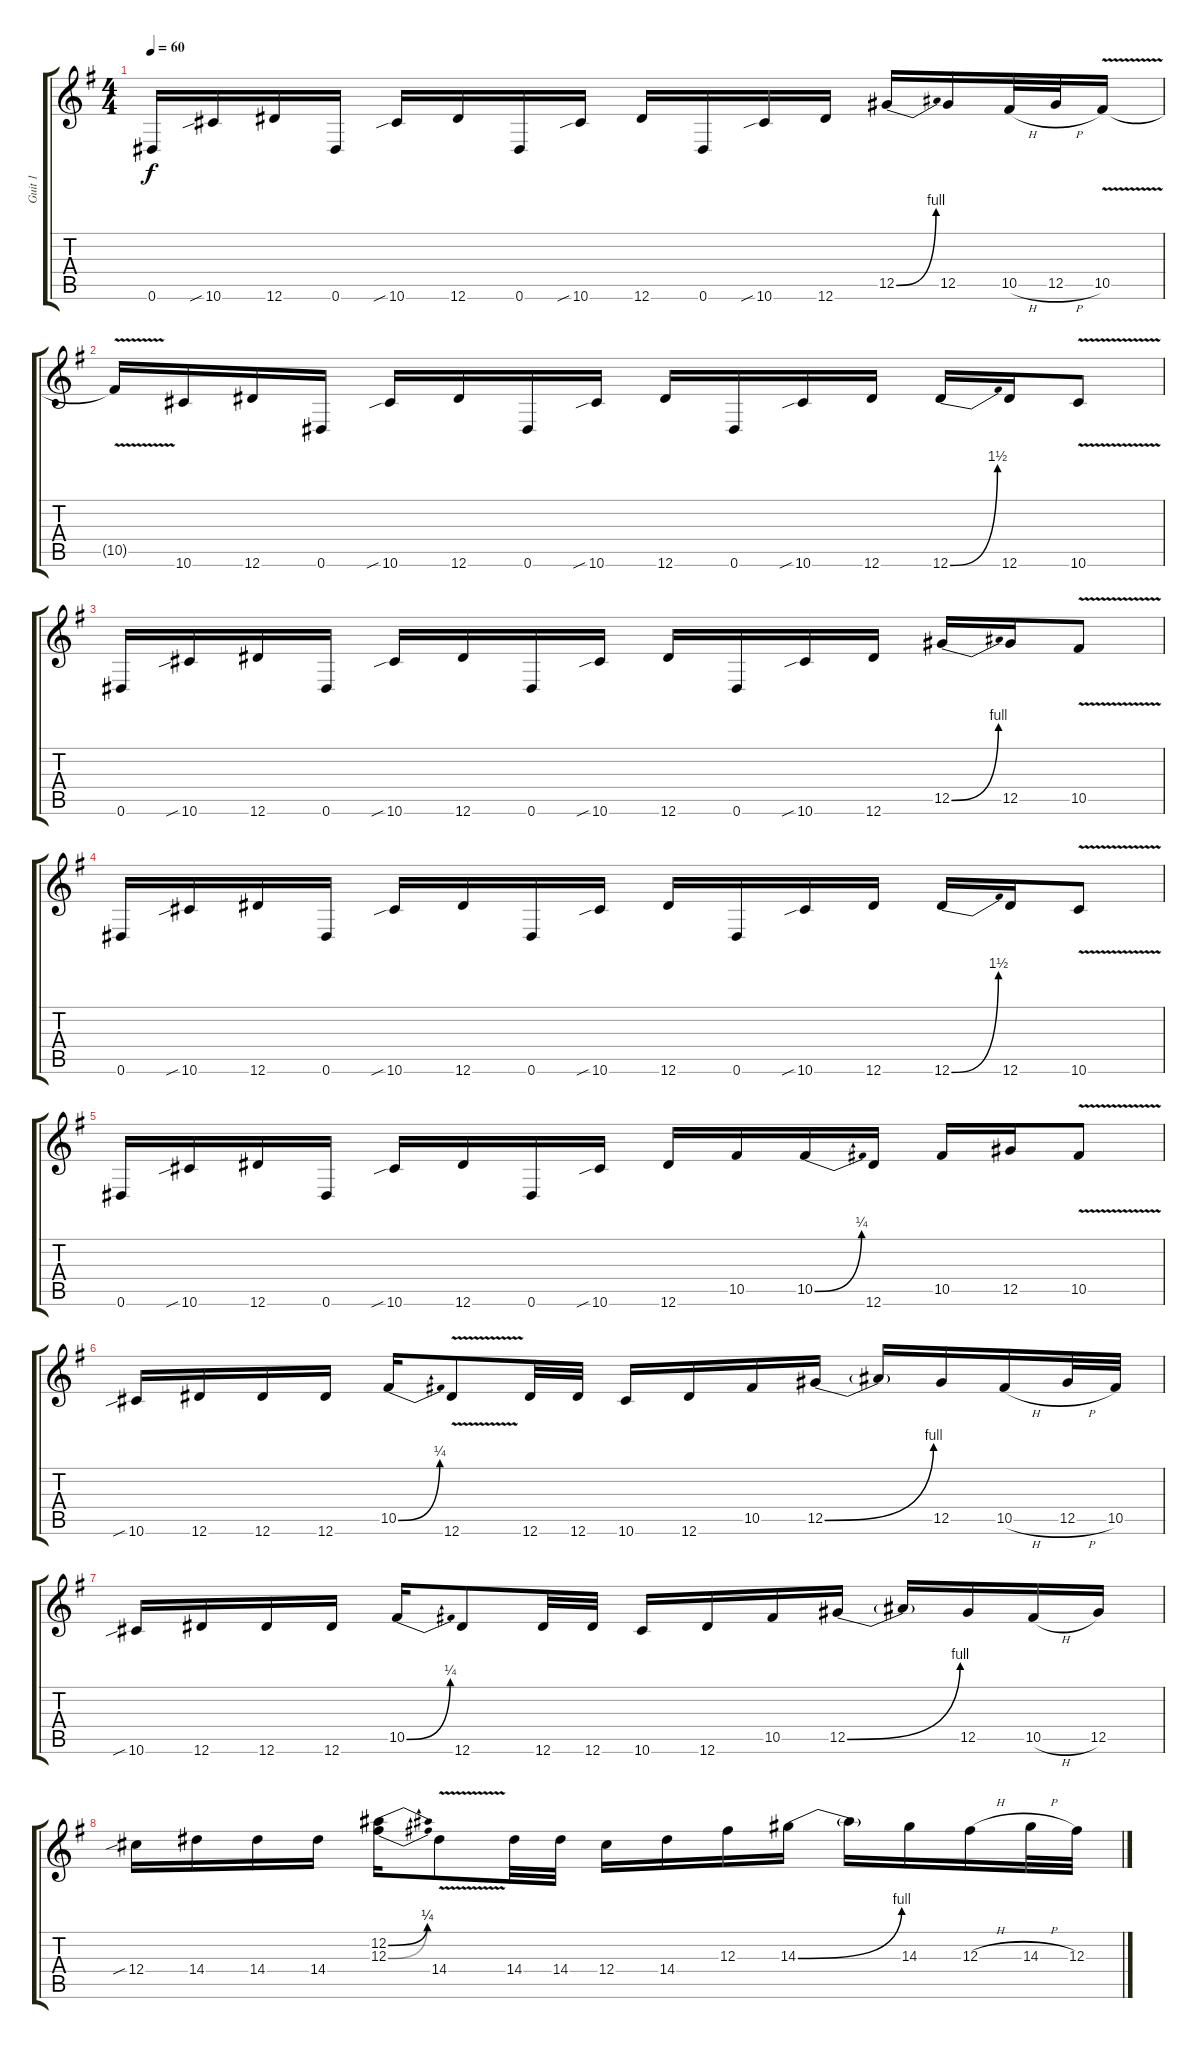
\track ("Guit 1" "Guit 1") {instrument overdrivenguitar}
\staff {score tabs}
\tuning (Eb4 Bb3 Gb3 Db3 Ab2 Eb2) {hide}
\ts (4 4)
\tempo 60
\clef g2
\ks g
0.6.16{dy f} 10.6{sib}.16 12.6.16 0.6.16 10.6{sib}.16 12.6.16 0.6.16 10.6{sib}.16 12.6.16 0.6.16 10.6{sib}.16 12.6.16 12.5{be (bend 0 0 60 4)}.16 12.5.16 10.5{h}.32 12.5{h}.32 10.5{v}.16 |
10.5{t}.16 10.6.16 12.6.16 0.6.16 10.6{sib}.16 12.6.16 0.6.16 10.6{sib}.16 12.6.16 0.6.16 10.6{sib}.16 12.6.16 12.6{be (bend 0 0 60 6)}.16 12.6.16 10.6{v}.8 |
0.6.16 10.6{sib}.16 12.6.16 0.6.16 10.6{sib}.16 12.6.16 0.6.16 10.6{sib}.16 12.6.16 0.6.16 10.6{sib}.16 12.6.16 12.5{be (bend 0 0 60 4)}.16 12.5.16 10.5{v}.8 |
0.6.16 10.6{sib}.16 12.6.16 0.6.16 10.6{sib}.16 12.6.16 0.6.16 10.6{sib}.16 12.6.16 0.6.16 10.6{sib}.16 12.6.16 12.6{be (bend 0 0 60 6)}.16 12.6.16 10.6{v}.8 |
0.6.16 10.6{sib}.16 12.6.16 0.6.16 10.6{sib}.16 12.6.16 0.6.16 10.6{sib}.16 12.6.16 10.5.16 10.5{be (bend 0 0 60 1)}.16 12.6.16 10.5.16 12.5.16 10.5{v}.8 |
10.6{sib}.16 12.6.16 12.6.16 12.6.16 10.5{be (bend 0 0 60 1)}.16 12.6{v}.8 12.6.32 12.6.32 10.6.16 12.6.16 10.5.16 12.5{be (bend 0 0 60 4)}.16 12.5{t}.16 12.5.16 10.5{h}.16 12.5{h}.32 10.5.32 |
10.6{sib}.16 12.6.16 12.6.16 12.6.16 10.5{be (bend 0 0 60 1)}.16 12.6.8 12.6.32 12.6.32 10.6.16 12.6.16 10.5.16 12.5{be (bend 0 0 60 4)}.16 12.5{t}.16 12.5.16 10.5{h}.16 12.5.16 |
12.4{sib}.16 14.4.16 14.4.16 14.4.16 (12.2{be (bend 0 0 60 1)} 12.3{be (bend 0 0 60 1)}).16 14.4{v}.8 14.4.32 14.4.32 12.4.16 14.4.16 12.3.16 14.3{be (bend 0 0 60 4)}.16 14.3{t}.16 14.3.16 12.3{h}.16 14.3{h}.32 12.3.32
